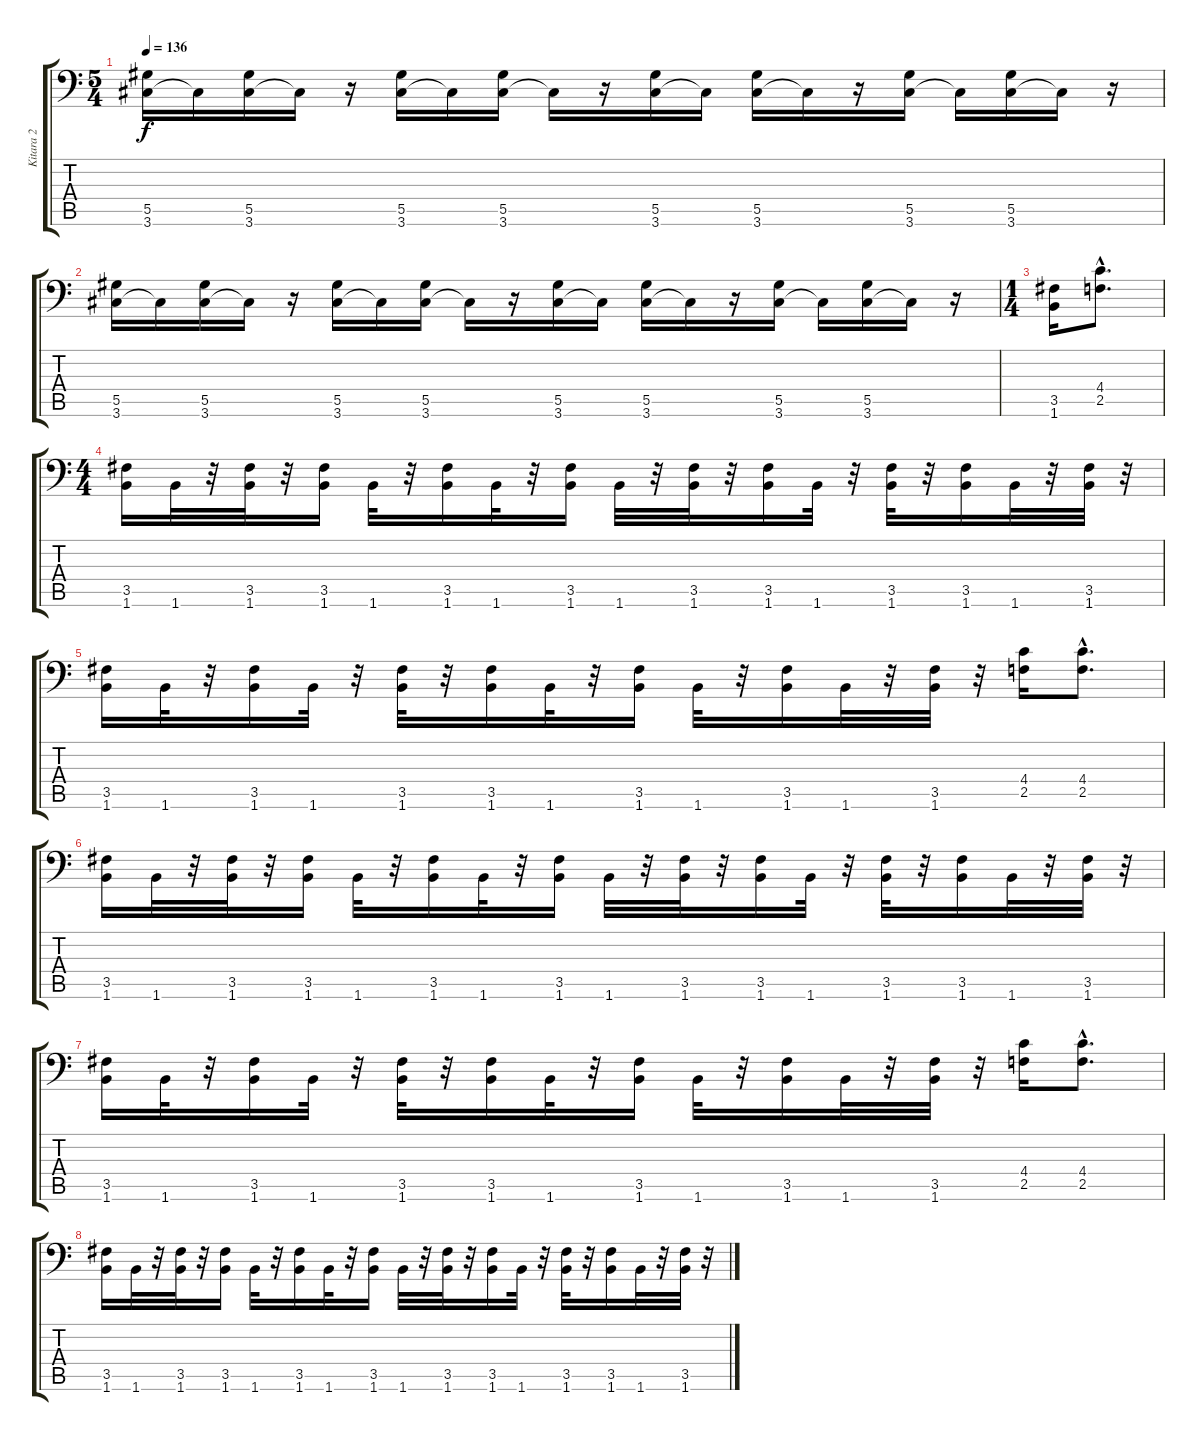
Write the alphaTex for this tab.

\track ("Kitara 2" "Kitara 2") {instrument distortionguitar}
\staff {score tabs}
\tuning (Bb3 F3 Db3 Ab2 Eb2 Bb1) {hide}
\ts (5 4)
\tempo 136
\clef f4
\ks c
(5.5 3.6).16{dy f} 3.6{t}.16 (5.5 3.6).16 3.6{t}.16 r.16 (5.5 3.6).16 3.6{t}.16 (5.5 3.6).16 3.6{t}.16 r.16 (5.5 3.6).16 3.6{t}.16 (5.5 3.6).16 3.6{t}.16 r.16 (5.5 3.6).16 3.6{t}.16 (5.5 3.6).16 3.6{t}.16 r.16 |
(5.5 3.6).16 3.6{t}.16 (5.5 3.6).16 3.6{t}.16 r.16 (5.5 3.6).16 3.6{t}.16 (5.5 3.6).16 3.6{t}.16 r.16 (5.5 3.6).16 3.6{t}.16 (5.5 3.6).16 3.6{t}.16 r.16 (5.5 3.6).16 3.6{t}.16 (5.5 3.6).16 3.6{t}.16 r.16 |
\ts (1 4)
(3.5 1.6).16 (4.4{hac} 2.5{hac}).8{d} |
\ts (4 4)
(3.5 1.6).16 1.6.32 r.32 (3.5 1.6).32 r.32 (3.5 1.6).16 1.6.32 r.32 (3.5 1.6).16 1.6.32 r.32 (3.5 1.6).16 1.6.32 r.32 (3.5 1.6).32 r.32 (3.5 1.6).16 1.6.32 r.32 (3.5 1.6).32 r.32 (3.5 1.6).16 1.6.32 r.32 (3.5 1.6).32 r.32 |
(3.5 1.6).16 1.6.32 r.32 (3.5 1.6).16 1.6.32 r.32 (3.5 1.6).32 r.32 (3.5 1.6).16 1.6.32 r.32 (3.5 1.6).16 1.6.32 r.32 (3.5 1.6).16 1.6.32 r.32 (3.5 1.6).32 r.32 (4.4 2.5).16 (4.4{hac} 2.5{hac}).8{d} |
(3.5 1.6).16 1.6.32 r.32 (3.5 1.6).32 r.32 (3.5 1.6).16 1.6.32 r.32 (3.5 1.6).16 1.6.32 r.32 (3.5 1.6).16 1.6.32 r.32 (3.5 1.6).32 r.32 (3.5 1.6).16 1.6.32 r.32 (3.5 1.6).32 r.32 (3.5 1.6).16 1.6.32 r.32 (3.5 1.6).32 r.32 |
(3.5 1.6).16 1.6.32 r.32 (3.5 1.6).16 1.6.32 r.32 (3.5 1.6).32 r.32 (3.5 1.6).16 1.6.32 r.32 (3.5 1.6).16 1.6.32 r.32 (3.5 1.6).16 1.6.32 r.32 (3.5 1.6).32 r.32 (4.4 2.5).16 (4.4{hac} 2.5{hac}).8{d} |
(3.5 1.6).16 1.6.32 r.32 (3.5 1.6).32 r.32 (3.5 1.6).16 1.6.32 r.32 (3.5 1.6).16 1.6.32 r.32 (3.5 1.6).16 1.6.32 r.32 (3.5 1.6).32 r.32 (3.5 1.6).16 1.6.32 r.32 (3.5 1.6).32 r.32 (3.5 1.6).16 1.6.32 r.32 (3.5 1.6).32 r.32
